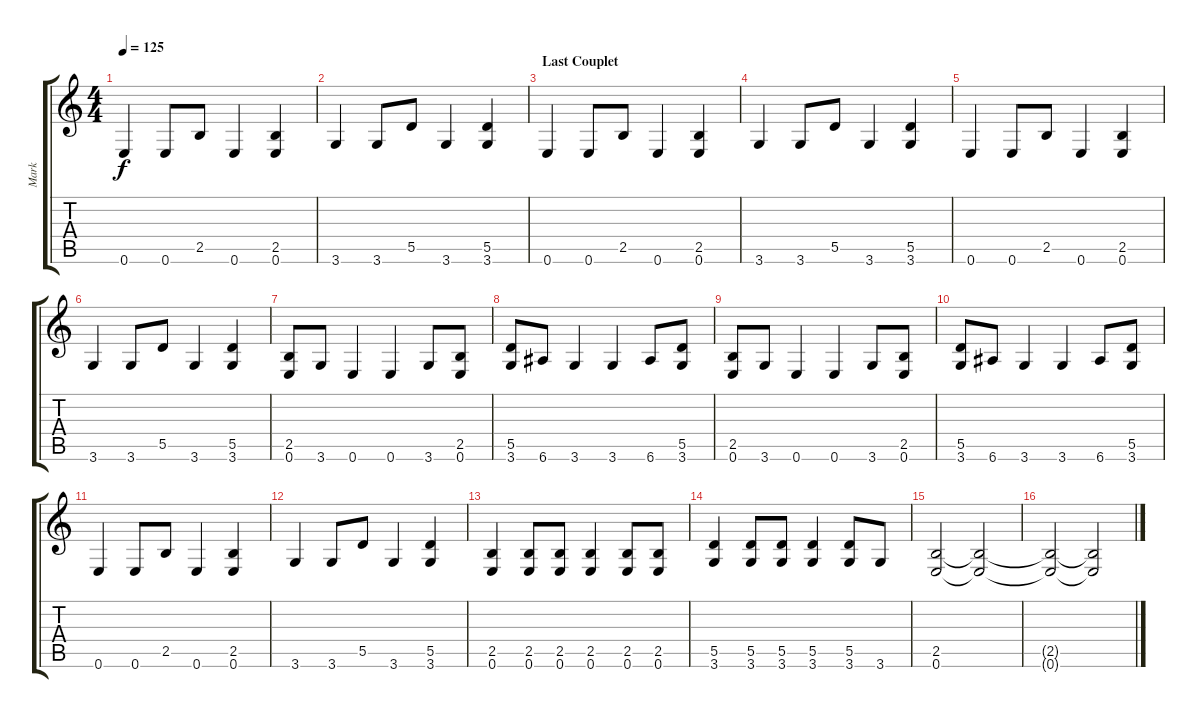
\track ("Mark" "Mark") {instrument acousticguitarnylon}
\staff {score tabs}
\tuning (E4 B3 G3 D3 A2 E2) {hide}
\ts (4 4)
\tempo 125
\clef g2
\ks c
0.6.4{dy f} 0.6.8 2.5.8 0.6.4 (2.5 0.6).4 |
3.6.4 3.6.8 5.5.8 3.6.4 (5.5 3.6).4 |
\section ("" "Last Couplet")
0.6.4 0.6.8 2.5.8 0.6.4 (2.5 0.6).4 |
3.6.4 3.6.8 5.5.8 3.6.4 (5.5 3.6).4 |
0.6.4 0.6.8 2.5.8 0.6.4 (2.5 0.6).4 |
3.6.4 3.6.8 5.5.8 3.6.4 (5.5 3.6).4 |
(2.5 0.6).8 3.6.8 0.6.4 0.6.4 3.6.8 (2.5 0.6).8 |
(5.5 3.6).8 6.6.8 3.6.4 3.6.4 6.6.8 (5.5 3.6).8 |
(2.5 0.6).8 3.6.8 0.6.4 0.6.4 3.6.8 (2.5 0.6).8 |
(5.5 3.6).8 6.6.8 3.6.4 3.6.4 6.6.8 (5.5 3.6).8 |
0.6.4 0.6.8 2.5.8 0.6.4 (2.5 0.6).4 |
3.6.4 3.6.8 5.5.8 3.6.4 (5.5 3.6).4 |
(2.5 0.6).4 (2.5 0.6).8 (2.5 0.6).8 (2.5 0.6).4 (2.5 0.6).8 (2.5 0.6).8 |
(5.5 3.6).4 (5.5 3.6).8 (5.5 3.6).8 (5.5 3.6).4 (5.5 3.6).8 3.6.8 |
(2.5 0.6).2 (2.5{t} 0.6{t}).2 |
(2.5{t} 0.6{t}).2 (2.5{t} 0.6{t}).2
